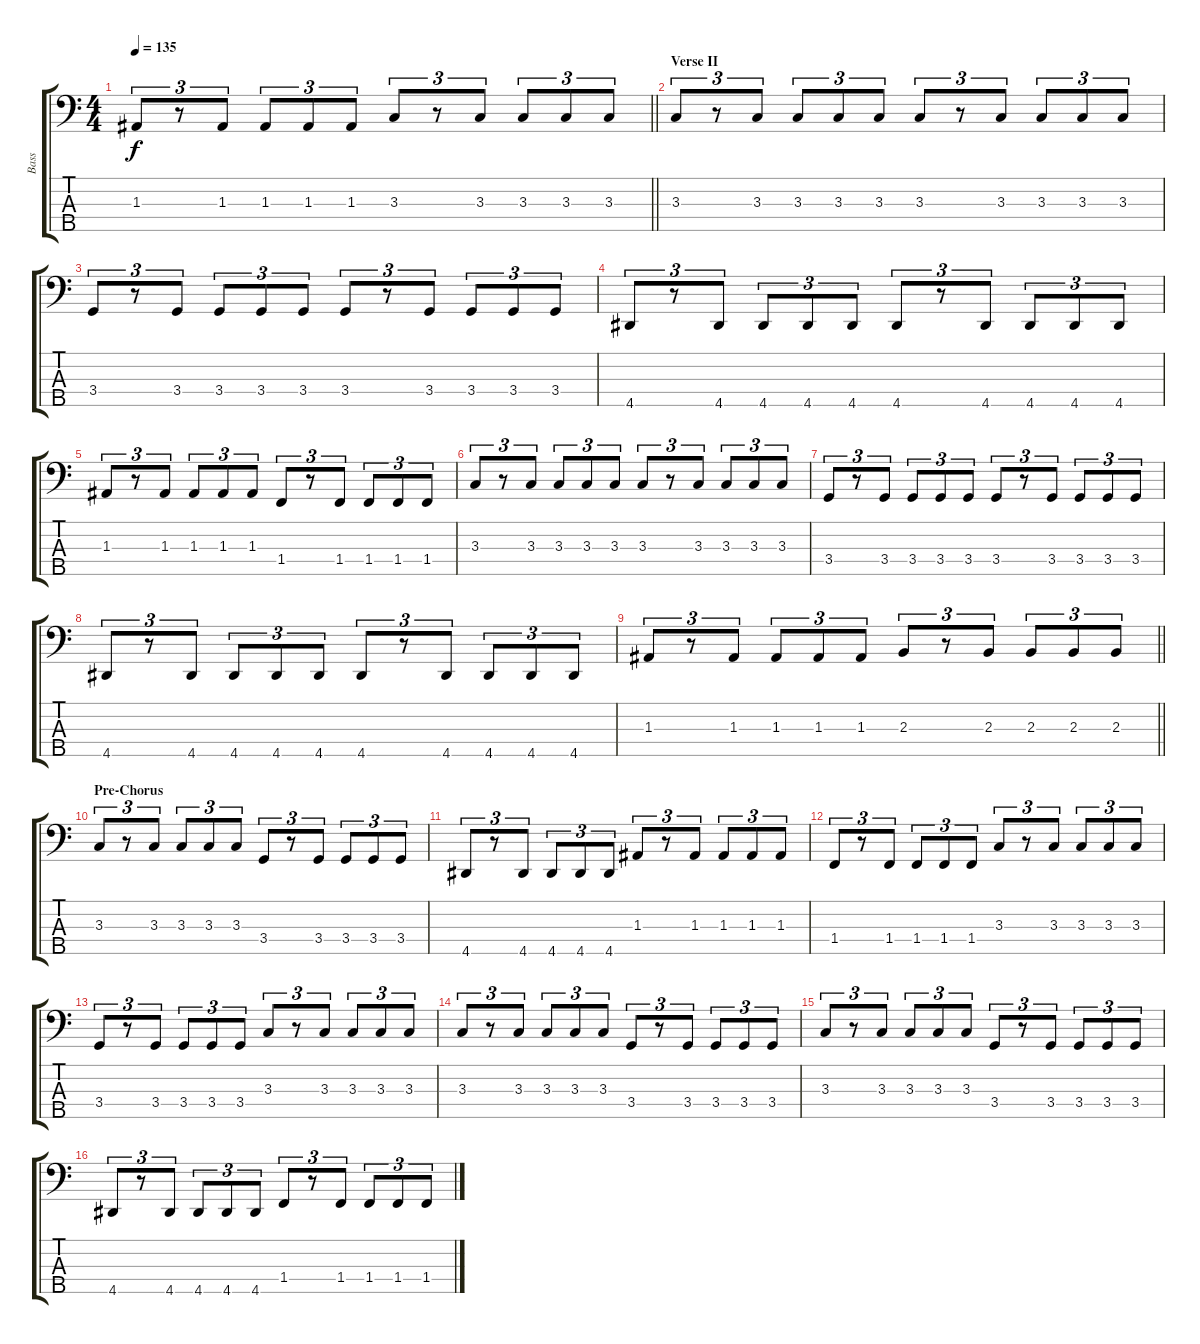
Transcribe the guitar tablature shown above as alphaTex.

\track ("Bass" "Bass") {instrument electricbassfinger}
\staff {score tabs}
\tuning (G2 D2 A1 E1 B0) {hide}
\ts (4 4)
\tempo 135
\clef f4
\barLineRight lightlight
\ks c
1.3.8{tu (3 2) dy f} r.8{tu (3 2)} 1.3.8{tu (3 2)} 1.3.8{tu (3 2)} 1.3.8{tu (3 2)} 1.3.8{tu (3 2)} 3.3.8{tu (3 2)} r.8{tu (3 2)} 3.3.8{tu (3 2)} 3.3.8{tu (3 2)} 3.3.8{tu (3 2)} 3.3.8{tu (3 2)} |
\section ("" "Verse II")
3.3.8{tu (3 2)} r.8{tu (3 2)} 3.3.8{tu (3 2)} 3.3.8{tu (3 2)} 3.3.8{tu (3 2)} 3.3.8{tu (3 2)} 3.3.8{tu (3 2)} r.8{tu (3 2)} 3.3.8{tu (3 2)} 3.3.8{tu (3 2)} 3.3.8{tu (3 2)} 3.3.8{tu (3 2)} |
3.4.8{tu (3 2)} r.8{tu (3 2)} 3.4.8{tu (3 2)} 3.4.8{tu (3 2)} 3.4.8{tu (3 2)} 3.4.8{tu (3 2)} 3.4.8{tu (3 2)} r.8{tu (3 2)} 3.4.8{tu (3 2)} 3.4.8{tu (3 2)} 3.4.8{tu (3 2)} 3.4.8{tu (3 2)} |
4.5.8{tu (3 2)} r.8{tu (3 2)} 4.5.8{tu (3 2)} 4.5.8{tu (3 2)} 4.5.8{tu (3 2)} 4.5.8{tu (3 2)} 4.5.8{tu (3 2)} r.8{tu (3 2)} 4.5.8{tu (3 2)} 4.5.8{tu (3 2)} 4.5.8{tu (3 2)} 4.5.8{tu (3 2)} |
1.3.8{tu (3 2)} r.8{tu (3 2)} 1.3.8{tu (3 2)} 1.3.8{tu (3 2)} 1.3.8{tu (3 2)} 1.3.8{tu (3 2)} 1.4.8{tu (3 2)} r.8{tu (3 2)} 1.4.8{tu (3 2)} 1.4.8{tu (3 2)} 1.4.8{tu (3 2)} 1.4.8{tu (3 2)} |
3.3.8{tu (3 2)} r.8{tu (3 2)} 3.3.8{tu (3 2)} 3.3.8{tu (3 2)} 3.3.8{tu (3 2)} 3.3.8{tu (3 2)} 3.3.8{tu (3 2)} r.8{tu (3 2)} 3.3.8{tu (3 2)} 3.3.8{tu (3 2)} 3.3.8{tu (3 2)} 3.3.8{tu (3 2)} |
3.4.8{tu (3 2)} r.8{tu (3 2)} 3.4.8{tu (3 2)} 3.4.8{tu (3 2)} 3.4.8{tu (3 2)} 3.4.8{tu (3 2)} 3.4.8{tu (3 2)} r.8{tu (3 2)} 3.4.8{tu (3 2)} 3.4.8{tu (3 2)} 3.4.8{tu (3 2)} 3.4.8{tu (3 2)} |
4.5.8{tu (3 2)} r.8{tu (3 2)} 4.5.8{tu (3 2)} 4.5.8{tu (3 2)} 4.5.8{tu (3 2)} 4.5.8{tu (3 2)} 4.5.8{tu (3 2)} r.8{tu (3 2)} 4.5.8{tu (3 2)} 4.5.8{tu (3 2)} 4.5.8{tu (3 2)} 4.5.8{tu (3 2)} |
\barLineRight lightlight
1.3.8{tu (3 2)} r.8{tu (3 2)} 1.3.8{tu (3 2)} 1.3.8{tu (3 2)} 1.3.8{tu (3 2)} 1.3.8{tu (3 2)} 2.3.8{tu (3 2)} r.8{tu (3 2)} 2.3.8{tu (3 2)} 2.3.8{tu (3 2)} 2.3.8{tu (3 2)} 2.3.8{tu (3 2)} |
\section ("" "Pre-Chorus")
3.3.8{tu (3 2)} r.8{tu (3 2)} 3.3.8{tu (3 2)} 3.3.8{tu (3 2)} 3.3.8{tu (3 2)} 3.3.8{tu (3 2)} 3.4.8{tu (3 2)} r.8{tu (3 2)} 3.4.8{tu (3 2)} 3.4.8{tu (3 2)} 3.4.8{tu (3 2)} 3.4.8{tu (3 2)} |
4.5.8{tu (3 2)} r.8{tu (3 2)} 4.5.8{tu (3 2)} 4.5.8{tu (3 2)} 4.5.8{tu (3 2)} 4.5.8{tu (3 2)} 1.3.8{tu (3 2)} r.8{tu (3 2)} 1.3.8{tu (3 2)} 1.3.8{tu (3 2)} 1.3.8{tu (3 2)} 1.3.8{tu (3 2)} |
1.4.8{tu (3 2)} r.8{tu (3 2)} 1.4.8{tu (3 2)} 1.4.8{tu (3 2)} 1.4.8{tu (3 2)} 1.4.8{tu (3 2)} 3.3.8{tu (3 2)} r.8{tu (3 2)} 3.3.8{tu (3 2)} 3.3.8{tu (3 2)} 3.3.8{tu (3 2)} 3.3.8{tu (3 2)} |
3.4.8{tu (3 2)} r.8{tu (3 2)} 3.4.8{tu (3 2)} 3.4.8{tu (3 2)} 3.4.8{tu (3 2)} 3.4.8{tu (3 2)} 3.3.8{tu (3 2)} r.8{tu (3 2)} 3.3.8{tu (3 2)} 3.3.8{tu (3 2)} 3.3.8{tu (3 2)} 3.3.8{tu (3 2)} |
3.3.8{tu (3 2)} r.8{tu (3 2)} 3.3.8{tu (3 2)} 3.3.8{tu (3 2)} 3.3.8{tu (3 2)} 3.3.8{tu (3 2)} 3.4.8{tu (3 2)} r.8{tu (3 2)} 3.4.8{tu (3 2)} 3.4.8{tu (3 2)} 3.4.8{tu (3 2)} 3.4.8{tu (3 2)} |
3.3.8{tu (3 2)} r.8{tu (3 2)} 3.3.8{tu (3 2)} 3.3.8{tu (3 2)} 3.3.8{tu (3 2)} 3.3.8{tu (3 2)} 3.4.8{tu (3 2)} r.8{tu (3 2)} 3.4.8{tu (3 2)} 3.4.8{tu (3 2)} 3.4.8{tu (3 2)} 3.4.8{tu (3 2)} |
4.5.8{tu (3 2)} r.8{tu (3 2)} 4.5.8{tu (3 2)} 4.5.8{tu (3 2)} 4.5.8{tu (3 2)} 4.5.8{tu (3 2)} 1.4.8{tu (3 2)} r.8{tu (3 2)} 1.4.8{tu (3 2)} 1.4.8{tu (3 2)} 1.4.8{tu (3 2)} 1.4.8{tu (3 2)}
